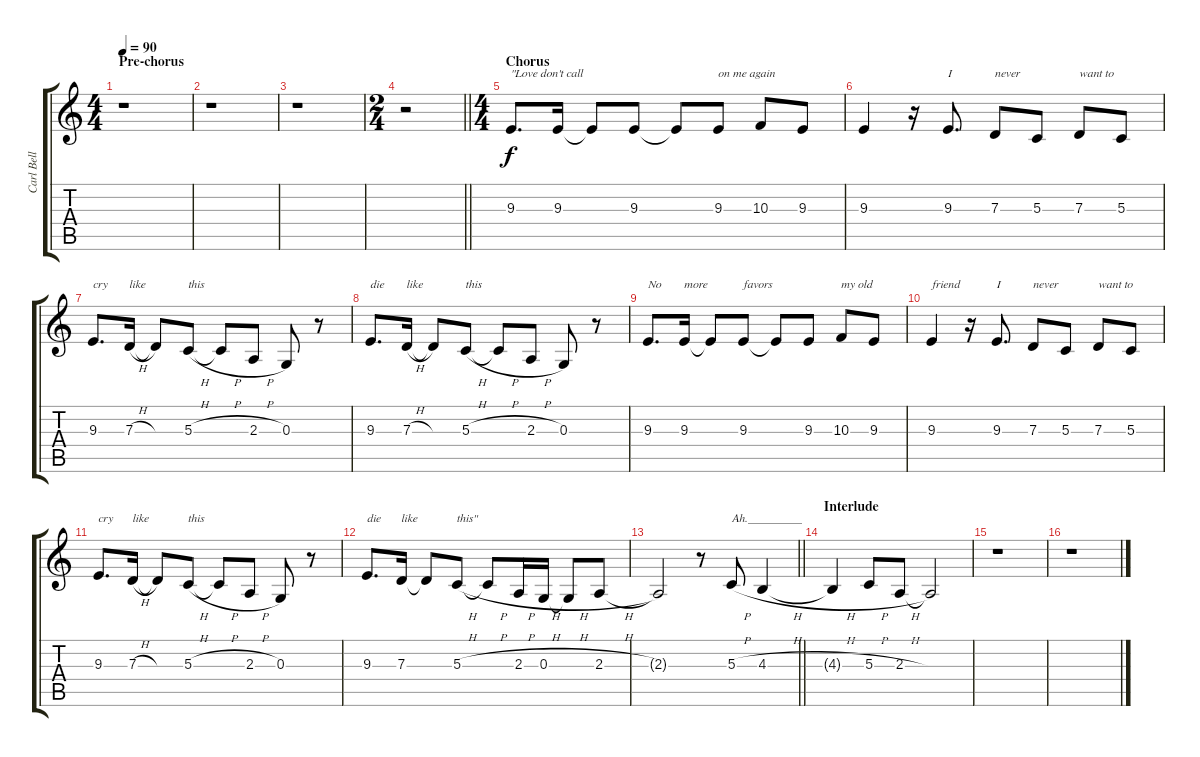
\track ("Carl Bell (Backing Vocals)" "Carl Bell ") {instrument harmonica}
\staff {score tabs}
\tuning (E4 B3 G3 D3 A2 E2) {hide}
\ts (4 4)
\section ("" "Pre-chorus")
\tempo 90
\clef g2
\ks c
r.1{dy f} |
r.1 |
r.1 |
\ts (2 4)
\barLineRight lightlight
r.2 |
\ts (4 4)
\section ("" "Chorus")
9.3.8{d txt "\"Love don't call"} 9.3.16 9.3{t}.8 9.3.8 9.3{t}.8 9.3.8{txt "on me again"} 10.3.8 9.3.8 |
9.3.4 r.16 9.3.8{d txt "I"} 7.3.8{txt "never"} 5.3.8 7.3.8{txt "want to"} 5.3.8 |
9.3.8{d txt "cry"} 7.3{h}.16{txt "like"} 7.3{t}.8 5.3{h}.8{txt "this"} 5.3{h t}.8 2.3{h}.8 0.3.8 r.8 |
9.3.8{d txt "die"} 7.3{h}.16{txt "like"} 7.3{t}.8 5.3{h}.8{txt "this"} 5.3{h t}.8 2.3{h}.8 0.3.8 r.8 |
9.3.8{d txt "No"} 9.3.16{txt "more"} 9.3{t}.8 9.3.8{txt "favors"} 9.3{t}.8 9.3.8 10.3.8{txt "my old"} 9.3.8 |
9.3.4{txt "friend"} r.16 9.3.8{d txt "I"} 7.3.8{txt "never"} 5.3.8 7.3.8{txt "want to"} 5.3.8 |
9.3.8{d txt "cry"} 7.3{h}.16{txt "like"} 7.3{t}.8 5.3{h}.8{txt "this"} 5.3{h t}.8 2.3{h}.8 0.3.8 r.8 |
9.3.8{d txt "die"} 7.3.16{txt "like"} 7.3{t}.8 5.3{h}.8{txt "this\""} 5.3{h t}.8 2.3{h}.16 0.3{h}.16 0.3{h t}.8 2.3{h}.8 |
\barLineRight lightlight
2.3{t}.2 r.8 5.3{h}.8{txt "Ah._________"} 4.3{h}.4 |
\section ("" "Interlude")
4.3{h t}.4 5.3{h}.8 2.3{h}.8 2.3{t}.2 |
r.1 |
r.1
